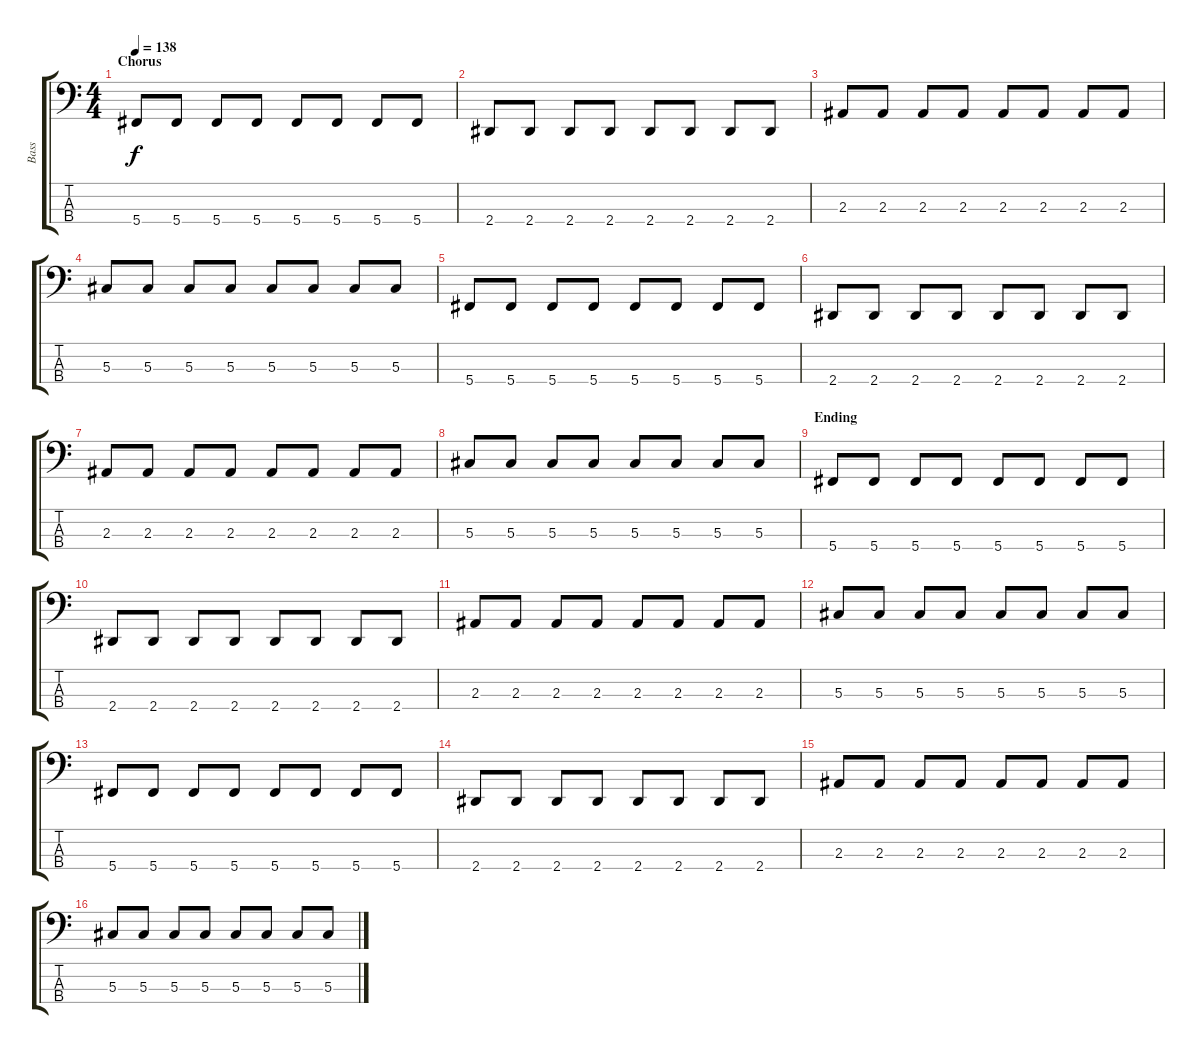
\track ("Bass" "Bass") {instrument electricbasspick}
\staff {score tabs}
\tuning (Gb2 Db2 Ab1 Db1) {hide}
\ts (4 4)
\section ("" "Chorus")
\tempo 138
\clef f4
\ks c
5.4.8{dy f} 5.4.8 5.4.8 5.4.8 5.4.8 5.4.8 5.4.8 5.4.8 |
2.4.8 2.4.8 2.4.8 2.4.8 2.4.8 2.4.8 2.4.8 2.4.8 |
2.3.8 2.3.8 2.3.8 2.3.8 2.3.8 2.3.8 2.3.8 2.3.8 |
5.3.8 5.3.8 5.3.8 5.3.8 5.3.8 5.3.8 5.3.8 5.3.8 |
5.4.8 5.4.8 5.4.8 5.4.8 5.4.8 5.4.8 5.4.8 5.4.8 |
2.4.8 2.4.8 2.4.8 2.4.8 2.4.8 2.4.8 2.4.8 2.4.8 |
2.3.8 2.3.8 2.3.8 2.3.8 2.3.8 2.3.8 2.3.8 2.3.8 |
5.3.8 5.3.8 5.3.8 5.3.8 5.3.8 5.3.8 5.3.8 5.3.8 |
\section ("" "Ending")
5.4.8 5.4.8 5.4.8 5.4.8 5.4.8 5.4.8 5.4.8 5.4.8 |
2.4.8 2.4.8 2.4.8 2.4.8 2.4.8 2.4.8 2.4.8 2.4.8 |
2.3.8 2.3.8 2.3.8 2.3.8 2.3.8 2.3.8 2.3.8 2.3.8 |
5.3.8 5.3.8 5.3.8 5.3.8 5.3.8 5.3.8 5.3.8 5.3.8 |
5.4.8 5.4.8 5.4.8 5.4.8 5.4.8 5.4.8 5.4.8 5.4.8 |
2.4.8 2.4.8 2.4.8 2.4.8 2.4.8 2.4.8 2.4.8 2.4.8 |
2.3.8 2.3.8 2.3.8 2.3.8 2.3.8 2.3.8 2.3.8 2.3.8 |
5.3.8 5.3.8 5.3.8 5.3.8 5.3.8 5.3.8 5.3.8 5.3.8
